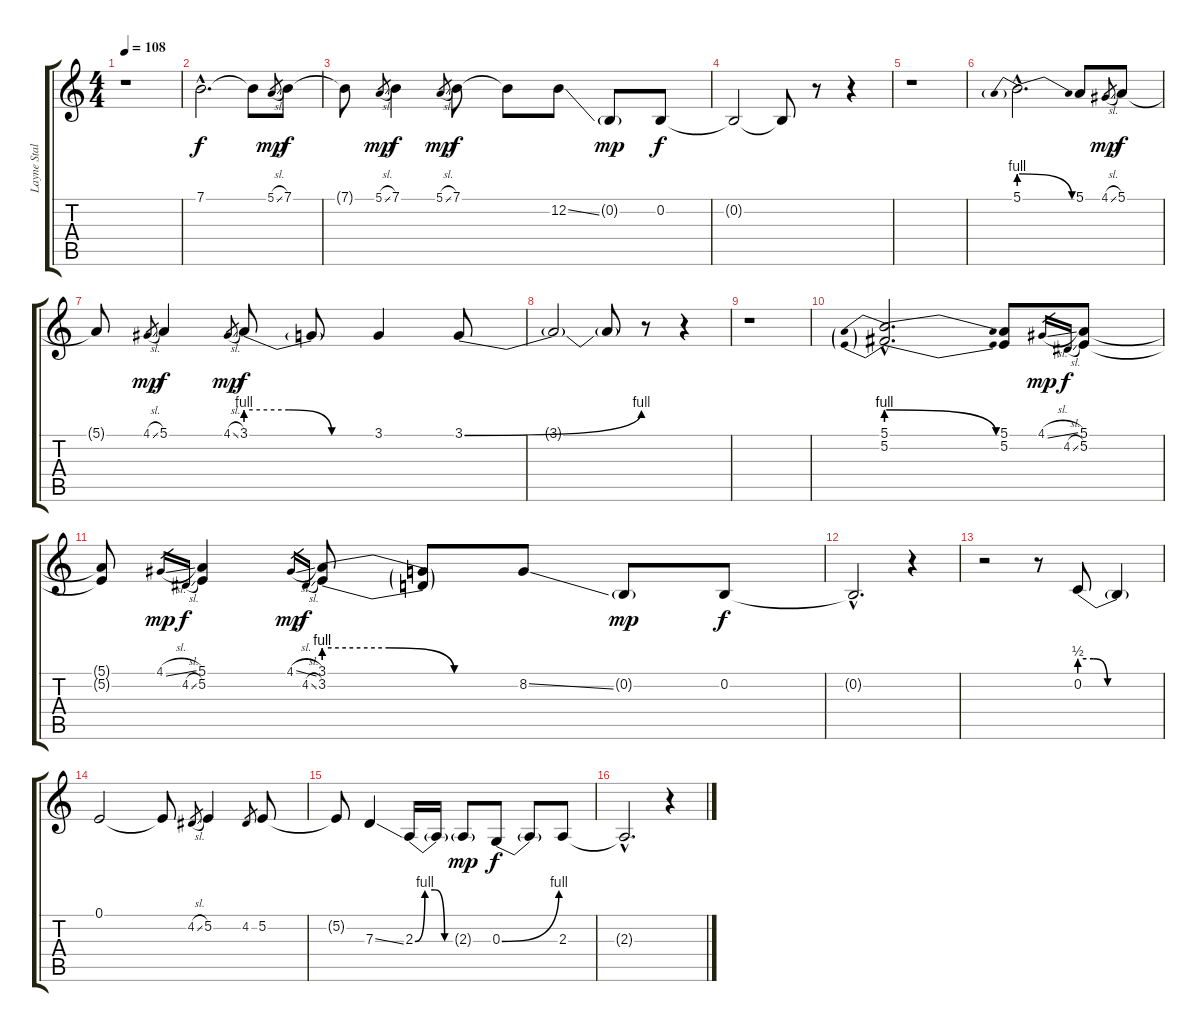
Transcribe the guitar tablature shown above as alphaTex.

\track ("Layne Staley- Vocals" "Layne Stal") {instrument lead2sawtooth}
\staff {score tabs}
\tuning (E4 B3 G3 D3 A2 E2) {hide}
\ts (4 4)
\tempo 108
\clef g2
\ks c
r.1{dy f} |
7.1{hac}.2{d} 7.1{t}.8 5.1{sl}.8{gr dy mp} 7.1.8{dy f} |
7.1{t}.8 5.1{sl}.8{gr dy mp} 7.1.4{dy f} 5.1{sl}.8{gr dy mp} 7.1.8{dy f} 7.1{t}.8 12.2{ss}.8 0.2{g}.8{dy mp} 0.2.8{dy f} |
0.2{t}.2 0.2{t}.8 r.8 r.4 |
r.1 |
5.1{be (prebendrelease 0 4 60 0) hac}.2{d} 5.1.8 4.1{sl}.8{gr dy mp} 5.1.8{dy f} |
5.1{t}.8 4.1{sl}.8{gr dy mp} 5.1.4{dy f} 4.1{sl}.8{gr dy mp} 3.1{be (custom 0 4 20 4 40 0 60 0)}.8{dy f} 3.1{t}.8 3.1.4 3.1{be (bend 0 0 60 4)}.8 |
3.1{t}.2 3.1{t}.8 r.8 r.4 |
r.1 |
(5.1{be (prebendrelease 0 4 60 0) hac} 5.2{be (prebendrelease 0 4 60 0) hac}).2{d} (5.1 5.2).8 4.1{sl}.16{gr dy mp} 4.2{sl}.16{gr dy f} (5.1 5.2).8 |
(5.1{t} 5.2{t}).8 4.1{sl}.16{gr dy mp} 4.2{sl}.16{gr dy f} (5.1 5.2).4 4.1{sl}.16{gr dy mp} 4.2{sl}.16{gr dy f} (3.1{be (custom 0 4 20 4 40 0 60 0)} 3.2{be (custom 0 4 20 4 40 0 60 0)}).8 (3.1{t} 3.2{t}).8 8.2{ss}.8 0.2{g}.8{dy mp} 0.2.8{dy f} |
0.2{hac t}.2{d} r.4 |
r.2 r.8 0.2{be (custom 0 2 10 2 20 0 40 0 60 0)}.8 0.2{t}.4 |
0.1.2 0.1{t}.8 4.2{sl}.8{gr} 5.2.4 4.2.8{gr} 5.2.8 |
5.2{t}.8 7.3{ss}.4 2.3{be (custom 0 0 15 4 30 4 45 0 60 0)}.16 2.3{t}.16 2.3{g}.8{dy mp} 0.3{be (bend 0 0 60 4)}.8{dy f} 0.3{t}.8 2.3.8 |
2.3{hac t}.2{d} r.4
